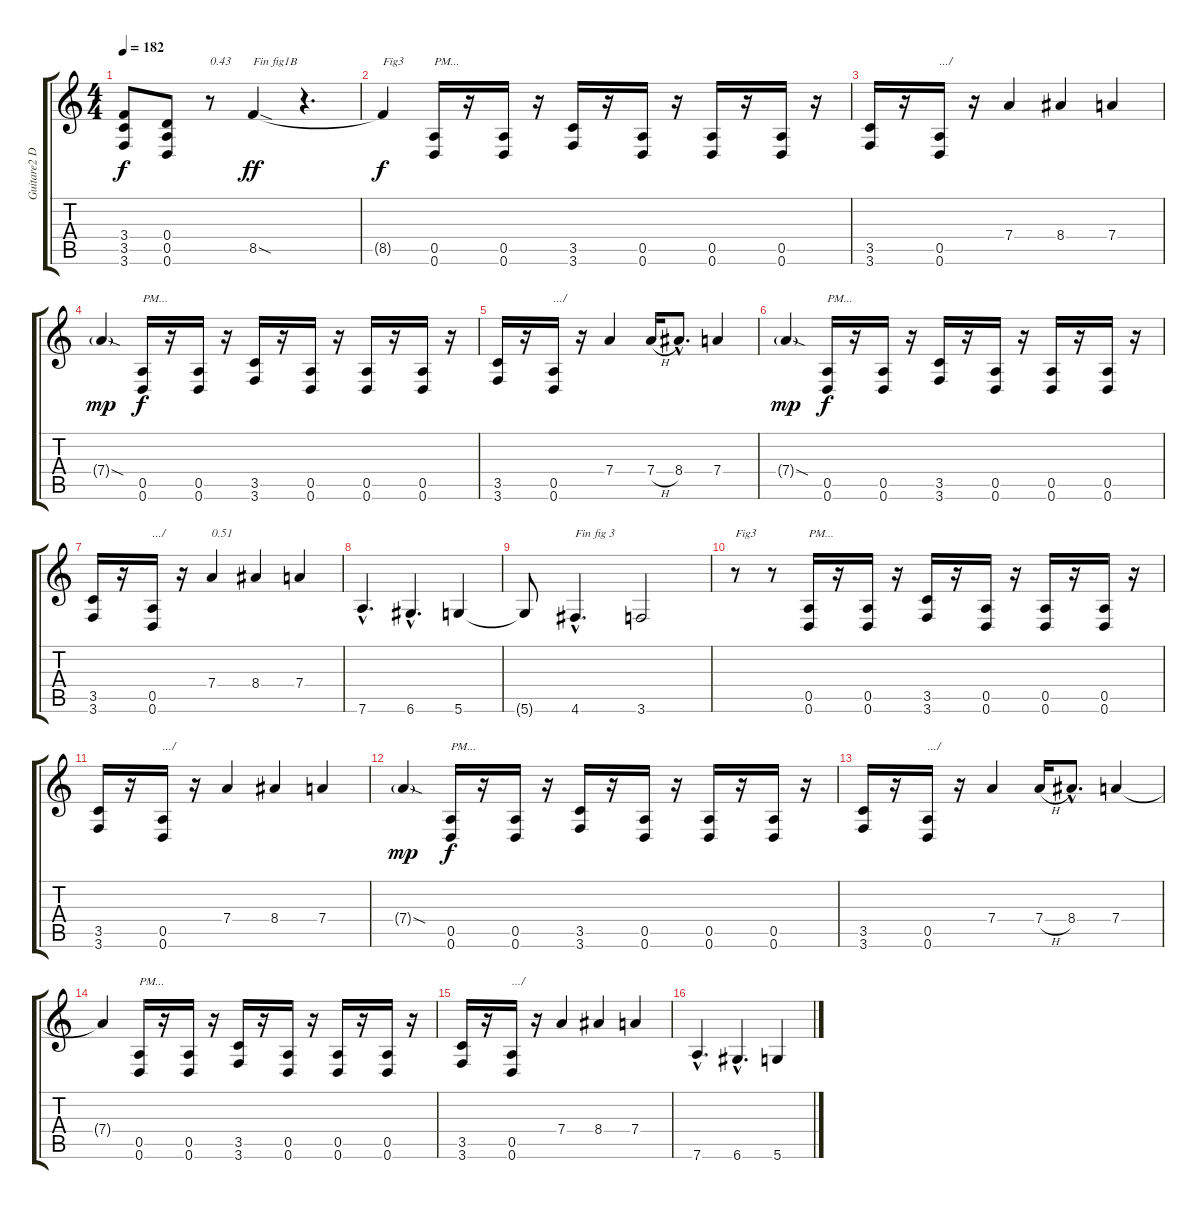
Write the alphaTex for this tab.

\track ("Guitare2 Dr-D" "Guitare2 D") {instrument distortionguitar}
\staff {score tabs}
\tuning (E4 B3 G3 D3 A2 D2) {hide}
\ts (4 4)
\tempo 182
\clef g2
\ks c
(3.4 3.5 3.6).8{dy f} (0.4 0.5 0.6).8 r.8{txt "0.43"} 8.5{sod}.4{txt "Fin fig1B" dy ff} r.4{d} |
8.5{t}.4{txt "Fig3" dy f} (0.5 0.6).16{txt "PM..."} r.16 (0.5 0.6).16 r.16 (3.5 3.6).16 r.16 (0.5 0.6).16 r.16 (0.5 0.6).16 r.16 (0.5 0.6).16 r.16 |
(3.5 3.6).16 r.16 (0.5 0.6).16{txt ".../"} r.16 7.4.4 8.4.4 7.4.4 |
7.4{sod g}.4{dy mp} (0.5 0.6).16{txt "PM..." dy f} r.16 (0.5 0.6).16 r.16 (3.5 3.6).16 r.16 (0.5 0.6).16 r.16 (0.5 0.6).16 r.16 (0.5 0.6).16 r.16 |
(3.5 3.6).16 r.16 (0.5 0.6).16{txt ".../"} r.16 7.4.4 7.4{h}.16 8.4{hac}.8{d} 7.4.4 |
7.4{sod g}.4{dy mp} (0.5 0.6).16{txt "PM..." dy f} r.16 (0.5 0.6).16 r.16 (3.5 3.6).16 r.16 (0.5 0.6).16 r.16 (0.5 0.6).16 r.16 (0.5 0.6).16 r.16 |
(3.5 3.6).16 r.16 (0.5 0.6).16{txt ".../"} r.16 7.4.4{txt "0.51"} 8.4.4 7.4.4 |
7.6{hac}.4{d} 6.6{hac}.4{d} 5.6.4 |
5.6{t}.8 4.6{hac}.4{d txt "Fin fig 3"} 3.6.2 |
r.8{txt "Fig3"} r.8 (0.5 0.6).16{txt "PM..."} r.16 (0.5 0.6).16 r.16 (3.5 3.6).16 r.16 (0.5 0.6).16 r.16 (0.5 0.6).16 r.16 (0.5 0.6).16 r.16 |
(3.5 3.6).16 r.16 (0.5 0.6).16{txt ".../"} r.16 7.4.4 8.4.4 7.4.4 |
7.4{sod g}.4{dy mp} (0.5 0.6).16{txt "PM..." dy f} r.16 (0.5 0.6).16 r.16 (3.5 3.6).16 r.16 (0.5 0.6).16 r.16 (0.5 0.6).16 r.16 (0.5 0.6).16 r.16 |
(3.5 3.6).16 r.16 (0.5 0.6).16{txt ".../"} r.16 7.4.4 7.4{h}.16 8.4{hac}.8{d} 7.4.4 |
7.4{t}.4 (0.5 0.6).16{txt "PM..."} r.16 (0.5 0.6).16 r.16 (3.5 3.6).16 r.16 (0.5 0.6).16 r.16 (0.5 0.6).16 r.16 (0.5 0.6).16 r.16 |
(3.5 3.6).16 r.16 (0.5 0.6).16{txt ".../"} r.16 7.4.4 8.4.4 7.4.4 |
7.6{hac}.4{d} 6.6{hac}.4{d} 5.6.4
